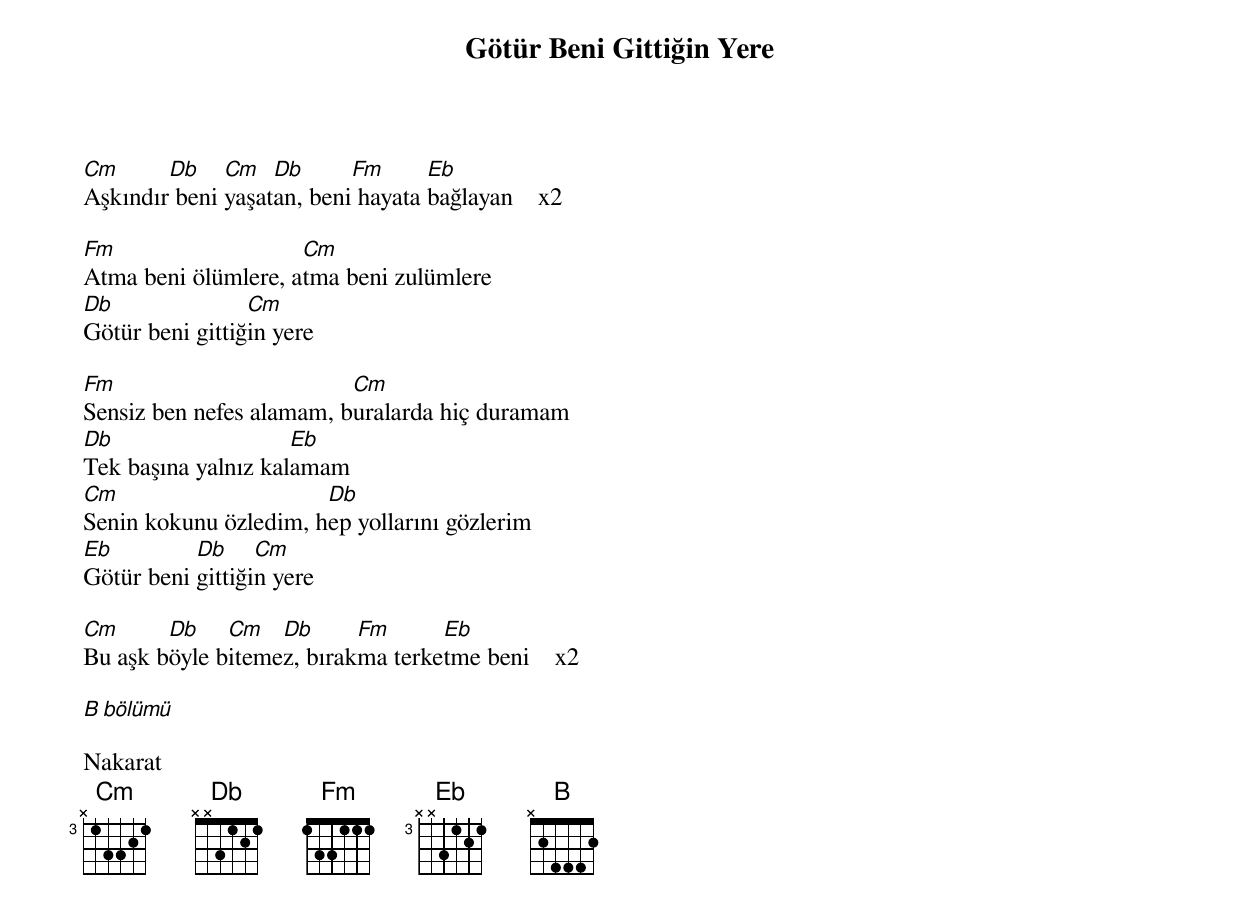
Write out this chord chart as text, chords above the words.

{title: Götür Beni Gittiğin Yere}
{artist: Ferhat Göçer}

Cm      Db    Cm   Db      Fm      Eb
Aşkındır beni yaşatan, beni hayata bağlayan    x2

Fm                   Cm
Atma beni ölümlere, atma beni zulümlere
Db               Cm
Götür beni gittiğin yere

Fm                        Cm
Sensiz ben nefes alamam, buralarda hiç duramam
Db                   Eb
Tek başına yalnız kalamam
Cm                     Db
Senin kokunu özledim, hep yollarını gözlerim
Eb         Db     Cm
Götür beni gittiğin yere

Cm      Db    Cm   Db      Fm      Eb
Bu aşk böyle bitemez, bırakma terketme beni    x2

B bölümü

Nakarat
